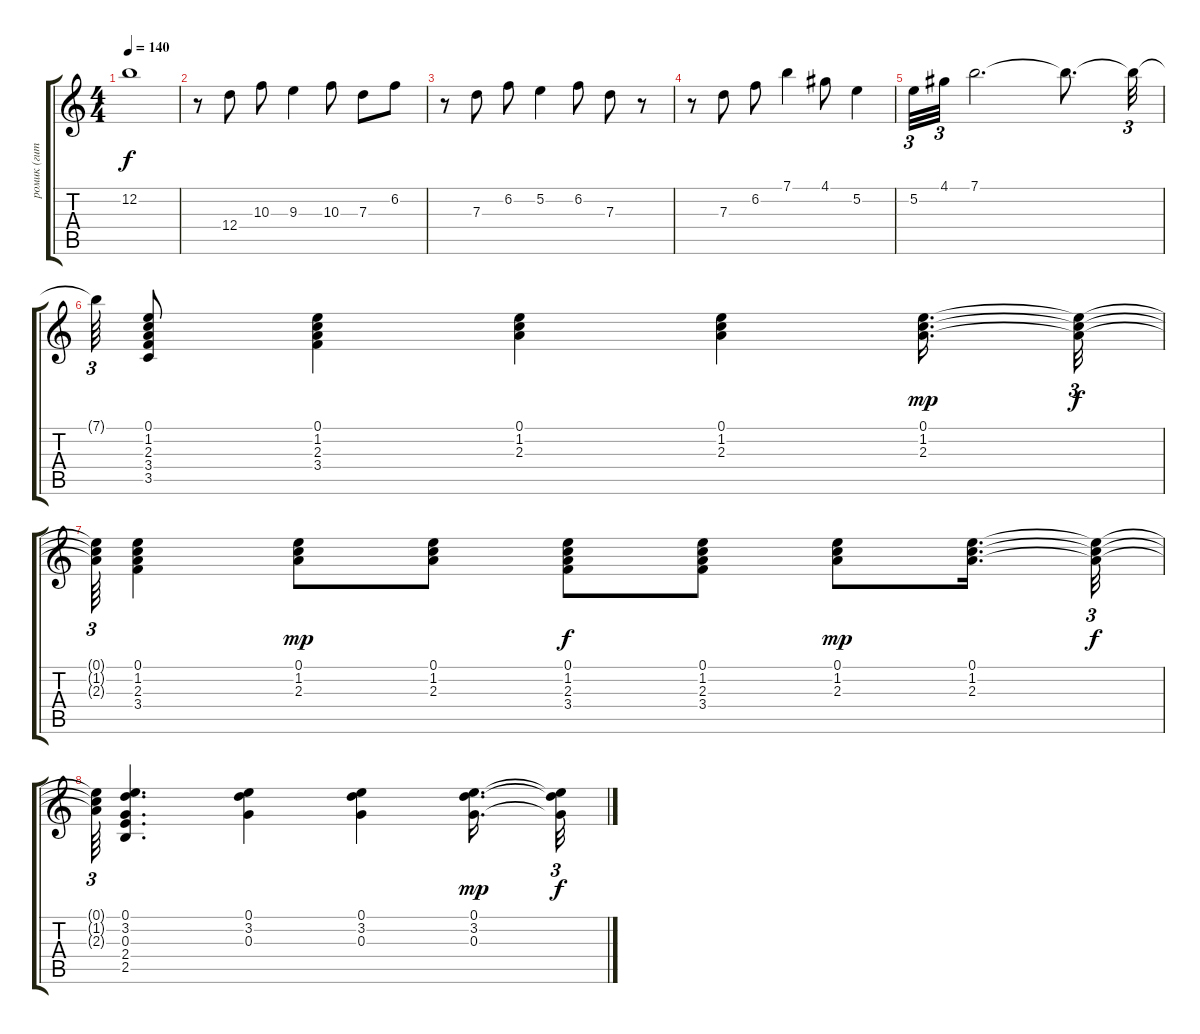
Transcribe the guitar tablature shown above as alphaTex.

\track ("ромик (гитара)" "ромик (гит") {instrument electricguitarjazz}
\staff {score tabs}
\tuning (E4 B3 G3 D3 A2 E2) {hide}
\ts (4 4)
\tempo 140
\clef g2
\ks c
12.2.1{dy f} |
r.8 12.4.8 10.3.8 9.3.4 10.3.8 7.3.8 6.2.8 |
r.8 7.3.8 6.2.8 5.2.4 6.2.8 7.3.8 r.8 |
r.8 7.3.8 6.2.8 7.1.4 4.1.8 5.2.4 |
5.2.32{tu (3 2)} 4.1.32{tu (3 2)} 7.1.2{d} 7.1{t}.8{d} 7.1{t}.32{tu (3 2)} |
7.1{t}.64{tu (3 2)} (0.1 1.2 2.3 3.4 3.5).8 (0.1 1.2 2.3 3.4).4 (0.1 1.2 2.3).4 (0.1 1.2 2.3).4 (0.1 1.2 2.3).16{d dy mp} (0.1{t} 1.2{t} 2.3{t}).32{tu (3 2) dy f} |
(0.1{t} 1.2{t} 2.3{t}).64{tu (3 2)} (0.1 1.2 2.3 3.4).4 (0.1 1.2 2.3).8{dy mp} (0.1 1.2 2.3).8 (0.1 1.2 2.3 3.4).8{dy f} (0.1 1.2 2.3 3.4).8 (0.1 1.2 2.3).8{dy mp} (0.1 1.2 2.3).16{d} (0.1{t} 1.2{t} 2.3{t}).32{tu (3 2) dy f} |
(0.1{t} 1.2{t} 2.3{t}).64{tu (3 2)} (0.1 3.2 0.3 2.4 2.5).4{d} (0.1 3.2 0.3).4 (0.1 3.2 0.3).4 (0.1 3.2 0.3).16{d dy mp} (0.1{t} 3.2{t} 0.3{t}).32{tu (3 2) dy f}
